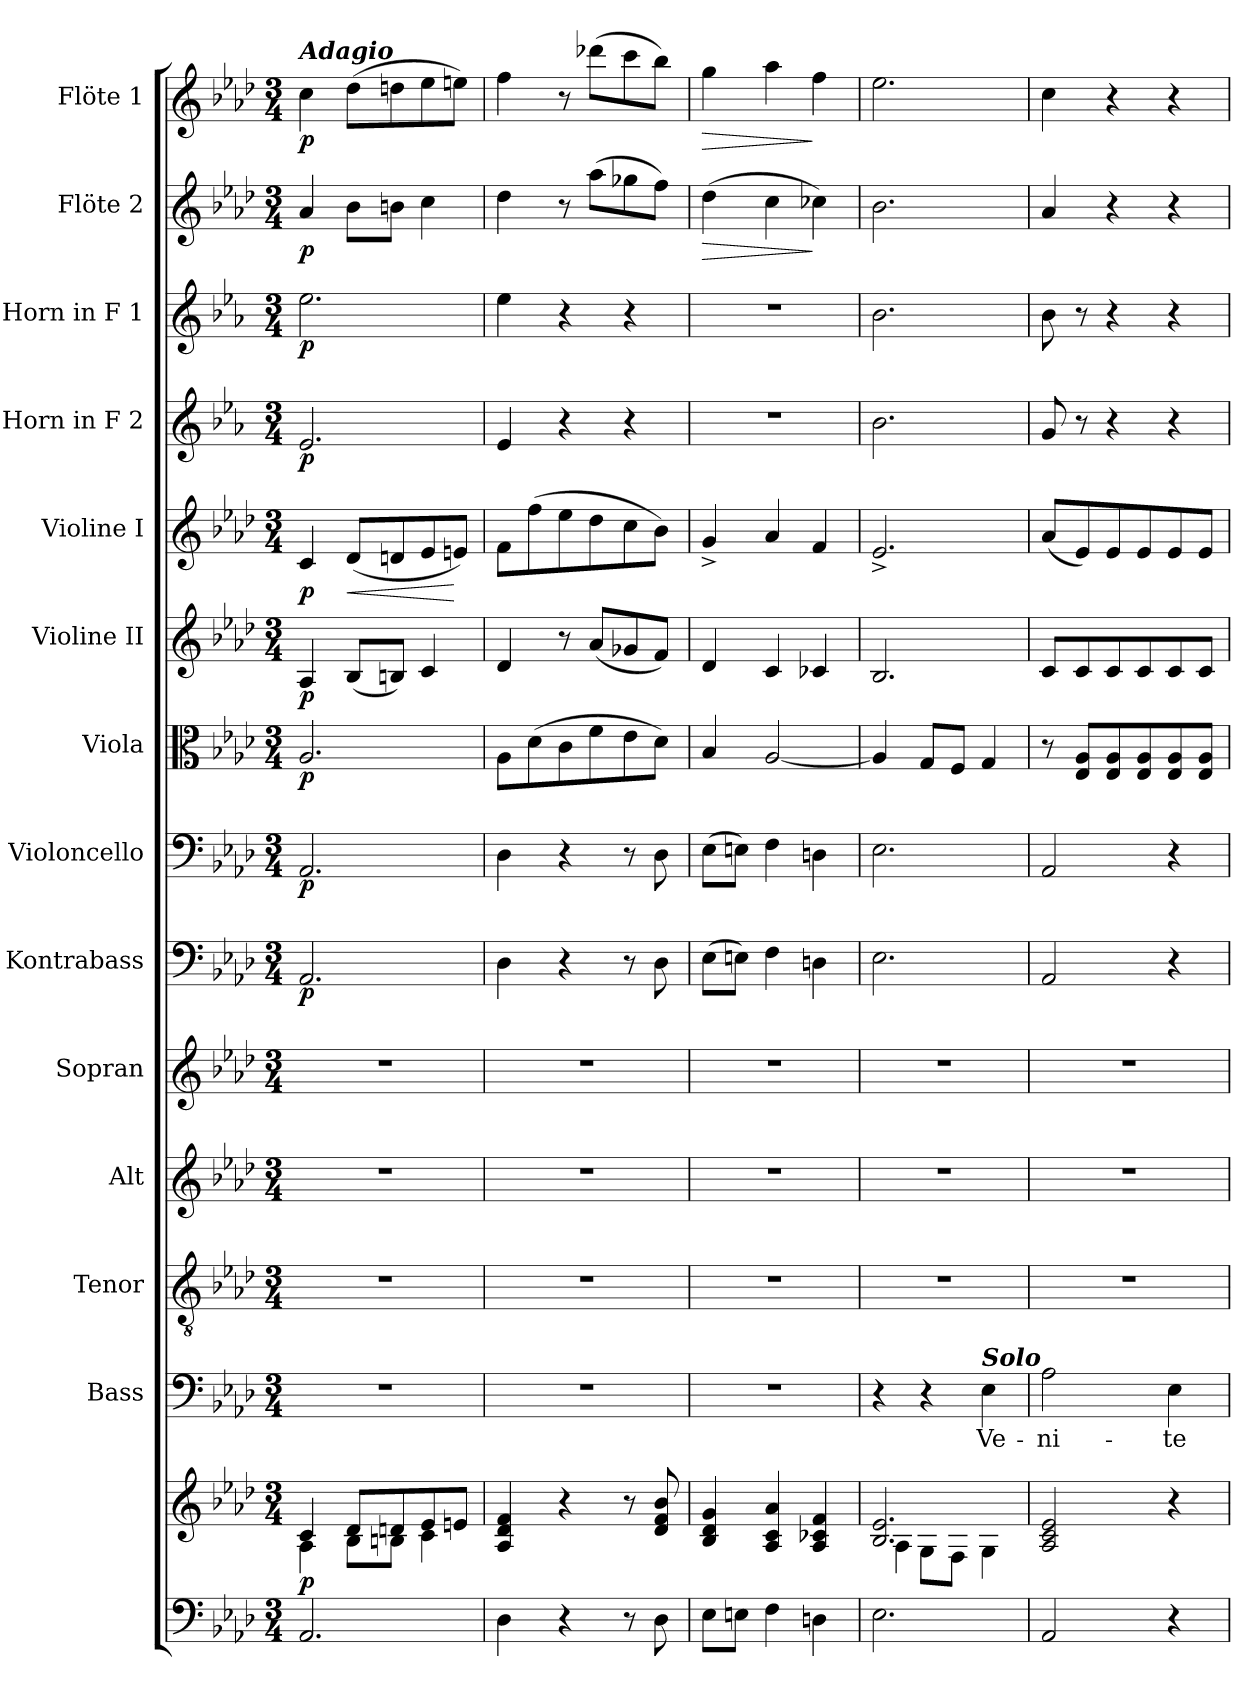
**kern	**kern	**dynam	**kern	**text	**kern	**kern	**kern	**kern	**dynam	**kern	**dynam	**kern	**dynam	**kern	**dynam	**kern	**dynam	**kern	**dynam	**kern	**dynam	**kern	**dynam	**kern	**dynam
*part14	*part14	*part14	*part13	*part13	*part12	*part11	*part10	*part9	*part9	*part8	*part8	*part7	*part7	*part6	*part6	*part5	*part5	*part4	*part4	*part3	*part3	*part2	*part2	*part1	*part1
*staff15	*staff14	*staff14/15	*staff13	*staff13	*staff12	*staff11	*staff10	*staff9	*staff9	*staff8	*staff8	*staff7	*staff7	*staff6	*staff6	*staff5	*staff5	*staff4	*staff4	*staff3	*staff3	*staff2	*staff2	*staff1	*staff1
*	*	*	*I"Bass	*	*I"Tenor	*I"Alt	*I"Sopran	*I"Kontrabass	*	*I"Violoncello	*	*I"Viola	*	*I"Violine II	*	*I"Violine I	*	*I"Horn in F 2	*	*I"Horn in F 1	*	*I"Flöte 2	*	*I"Flöte 1	*
*	*	*	*I'B.	*	*I'T.	*I'A.	*I'S.	*I'Kb.	*	*I'Vc.	*	*I'Vla.	*	*I'Vl. II	*	*I'Vl. I	*	*	*	*	*	*I'Fl. 2	*	*I'Fl. 1	*
*clefF4	*clefG2	*	*clefF4	*	*clefGv2	*clefG2	*clefG2	*clefF4	*	*clefF4	*	*clefC3	*	*clefG2	*	*clefG2	*	*clefG2	*	*clefG2	*	*clefG2	*	*clefG2	*
*	*	*	*	*	*	*	*	*ITrd7c12	*	*	*	*	*	*	*	*	*	*ITrd4c7	*	*ITrd4c7	*	*	*	*	*
*k[b-e-a-d-]	*k[b-e-a-d-]	*	*k[b-e-a-d-]	*	*k[b-e-a-d-]	*k[b-e-a-d-]	*k[b-e-a-d-]	*k[b-e-a-d-]	*	*k[b-e-a-d-]	*	*k[b-e-a-d-]	*	*k[b-e-a-d-]	*	*k[b-e-a-d-]	*	*k[b-e-a-d-]	*	*k[b-e-a-d-]	*	*k[b-e-a-d-]	*	*k[b-e-a-d-]	*
*A-:	*A-:	*	*A-:	*	*A-:	*A-:	*A-:	*A-:	*	*A-:	*	*A-:	*	*A-:	*	*A-:	*	*A-:	*	*A-:	*	*A-:	*	*A-:	*
*M3/4	*M3/4	*	*M3/4	*	*M3/4	*M3/4	*M3/4	*M3/4	*	*M3/4	*	*M3/4	*	*M3/4	*	*M3/4	*	*M3/4	*	*M3/4	*	*M3/4	*	*M3/4	*
=1	=1	=1	=1	=1	=1	=1	=1	=1	=1	=1	=1	=1	=1	=1	=1	=1	=1	=1	=1	=1	=1	=1	=1	=1	=1
*	*^	*	*	*	*	*	*	*	*	*	*	*	*	*	*	*	*	*	*	*	*	*	*	*	*
!	!	!	!	!	!	!	!	!	!	!	!	!	!	!	!	!	!	!	!	!	!	!	!	!	!LO:TX:a:Bi:t=Adagio	!
!	!	!	!LO:DY:b	!	!	!	!	!	!	!LO:DY:b	!	!LO:DY:b	!	!LO:DY:b	!	!LO:DY:b	!	!LO:DY:b	!	!LO:DY:b	!	!LO:DY:b	!	!LO:DY:b	!	!LO:DY:b
2.AA-/	4c/	4A-\	p	2.r	.	2.r	2.r	2.r	2.AAA-/	p	2.AA-/	p	2.A-/	p	4A-/	p	4c/	p	2.A-/	p	2.a-\	p	4a-/	p	4cc\	p
!	!	!	!	!	!	!	!	!	!	!	!	!	!	!	!	!	!	!LO:HP:b	!	!	!	!	!	!	!	!
.	8d-/L	8B-\L	.	.	.	.	.	.	.	.	.	.	.	.	(<8B-/L	.	(<8d-/L	<	.	.	.	.	8b-\L	.	(>8dd-\L	.
.	8dn/	8Bn\J	.	.	.	.	.	.	.	.	.	.	.	.	8Bn/J)	.	8dn/	.	.	.	.	.	8bn\J	.	8ddn\	.
.	8e-/	4c\	.	.	.	.	.	.	.	.	.	.	.	.	4c/	.	8e-/	.	.	.	.	.	4cc\	.	8ee-\	.
.	8en/J	.	.	.	.	.	.	.	.	.	.	.	.	.	.	.	8en/J)	[	.	.	.	.	.	.	8een\J)	.
*	*v	*v	*	*	*	*	*	*	*	*	*	*	*	*	*	*	*	*	*	*	*	*	*	*	*	*
=2	=2	=2	=2	=2	=2	=2	=2	=2	=2	=2	=2	=2	=2	=2	=2	=2	=2	=2	=2	=2	=2	=2	=2	=2	=2
4D-\	4A-/ 4d-/ 4f/	.	2.r	.	2.r	2.r	2.r	4DD-\	.	4D-\	.	8A-\L	.	4d-/	.	8f\L	.	4A-/	.	4a-\	.	4dd-\	.	4ff\	.
.	.	.	.	.	.	.	.	.	.	.	.	(>8d-\	.	.	.	(>8ff\	.	.	.	.	.	.	.	.	.
4r	4r	.	.	.	.	.	.	4r	.	4r	.	8c\	.	8r	.	8ee-\	.	4r	.	4r	.	8r	.	8r	.
.	.	.	.	.	.	.	.	.	.	.	.	8f\	.	(<8a-/L	.	8dd-\	.	.	.	.	.	(>8aa-\L	.	(>8ddd-X\L	.
8r	8r	.	.	.	.	.	.	8r	.	8r	.	8e-\	.	8g-X/	.	8cc\	.	4r	.	4r	.	8gg-X\	.	8ccc\	.
8D-\	8d-/ 8f/ 8b-/	.	.	.	.	.	.	8DD-\	.	8D-\	.	8d-\J)	.	8f/J)	.	8b-\J)	.	.	.	.	.	8ff\J)	.	8bb-\J)	.
=3	=3	=3	=3	=3	=3	=3	=3	=3	=3	=3	=3	=3	=3	=3	=3	=3	=3	=3	=3	=3	=3	=3	=3	=3	=3
!	!	!	!	!	!	!	!	!	!	!	!	!	!	!	!	!	!	!	!	!	!	!	!LO:HP:b	!	!LO:HP:b
8E-\L	4B-/ 4d-/ 4g/	.	2.r	.	2.r	2.r	2.r	(>8EE-\L	.	(>8E-\L	.	4B-/	.	4d-/	.	4g^</	.	2.r	.	2.r	.	(>4dd-\	>	4gg\	>
8En\J	.	.	.	.	.	.	.	8EEn\J)	.	8En\J)	.	.	.	.	.	.	.	.	.	.	.	.	.	.	.
4F\	4A-/ 4c/ 4a-/	.	.	.	.	.	.	4FF\	.	4F\	.	[2A-/	.	4c/	.	4a-/	.	.	.	.	.	4cc\	.	4aa-\	.
4Dn\	4A-/ 4c-X/ 4f/	.	.	.	.	.	.	4DDn\	.	4Dn\	.	.	.	4c-X/	.	4f/	.	.	.	.	.	4cc-X\)	]	4ff\	]
=4	=4	=4	=4	=4	=4	=4	=4	=4	=4	=4	=4	=4	=4	=4	=4	=4	=4	=4	=4	=4	=4	=4	=4	=4	=4
*	*^	*	*	*	*	*	*	*	*	*	*	*	*	*	*	*	*	*	*	*	*	*	*	*	*
2.E-\	2.B-/ 2.e-/	4A-\	.	4r	.	2.r	2.r	2.r	2.EE-\	.	2.E-\	.	4A-/]	.	2.B-/	.	2.e-^</	.	2.e-\	.	2.e-\	.	2.b-\	.	2.ee-\	.
.	.	8G\L	.	4r	.	.	.	.	.	.	.	.	8G/L	.	.	.	.	.	.	.	.	.	.	.	.	.
.	.	8F\J	.	.	.	.	.	.	.	.	.	.	8F/J	.	.	.	.	.	.	.	.	.	.	.	.	.
!	!	!	!	!LO:TX:a:Bi:t=Solo	!	!	!	!	!	!	!	!	!	!	!	!	!	!	!	!	!	!	!	!	!	!
!	!	!	!	!	!LO:LY:b	!	!	!	!	!	!	!	!	!	!	!	!	!	!	!	!	!	!	!	!	!
.	.	4G\	.	4E-\	Ve-	.	.	.	.	.	.	.	4G/	.	.	.	.	.	.	.	.	.	.	.	.	.
=5	=5	=5	=5	=5	=5	=5	=5	=5	=5	=5	=5	=5	=5	=5	=5	=5	=5	=5	=5	=5	=5	=5	=5	=5	=5	=5
!	!	!	!	!	!LO:LY:b	!	!	!	!	!	!	!	!	!	!	!	!	!	!	!	!	!	!	!	!	!
*	*v	*v	*	*	*	*	*	*	*	*	*	*	*	*	*	*	*	*	*	*	*	*	*	*	*	*
2AA-/	2A-/ 2c/ 2e-/	.	2A-\	-ni-	2.r	2.r	2.r	2AAA-/	.	2AA-/	.	8r	.	8c/L	.	(<8a-/L	.	8c/	.	8e-\	.	4a-/	.	4cc\	.
.	.	.	.	.	.	.	.	.	.	.	.	8E-/ 8A-/L	.	8c/	.	8e-/)	.	8r	.	8r	.	.	.	.	.
.	.	.	.	.	.	.	.	.	.	.	.	8E-/ 8A-/	.	8c/	.	8e-/	.	4r	.	4r	.	4r	.	4r	.
.	.	.	.	.	.	.	.	.	.	.	.	8E-/ 8A-/	.	8c/	.	8e-/	.	.	.	.	.	.	.	.	.
!	!	!	!	!LO:LY:b	!	!	!	!	!	!	!	!	!	!	!	!	!	!	!	!	!	!	!	!	!
4r	4r	.	4E-\	-te	.	.	.	4r	.	4r	.	8E-/ 8A-/	.	8c/	.	8e-/	.	4r	.	4r	.	4r	.	4r	.
.	.	.	.	.	.	.	.	.	.	.	.	8E-/ 8A-/J	.	8c/J	.	8e-/J	.	.	.	.	.	.	.	.	.
=	=	=	=	=	=	=	=	=	=	=	=	=	=	=	=	=	=	=	=	=	=	=	=	=	=
*-	*-	*-	*-	*-	*-	*-	*-	*-	*-	*-	*-	*-	*-	*-	*-	*-	*-	*-	*-	*-	*-	*-	*-	*-	*-
